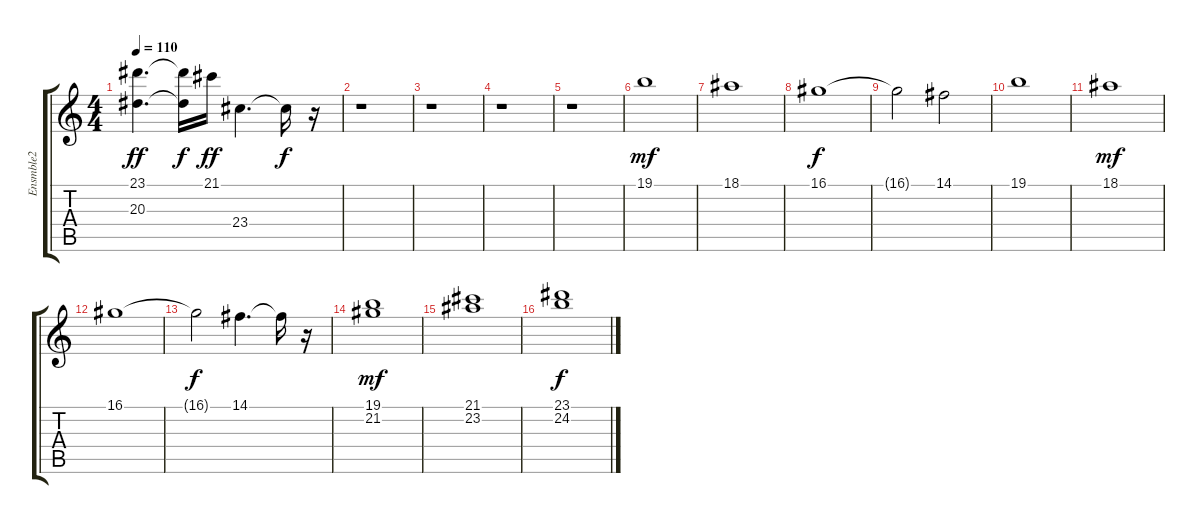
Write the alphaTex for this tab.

\track ("Ensmble2" "Ensmble2") {instrument stringensemble2}
\staff {score tabs}
\tuning (E4 B3 G3 D3 A2 E2) {hide}
\ts (4 4)
\tempo 110
\clef g2
\ks c
(23.1 20.3).4{d dy ff} (23.1{t} 20.3{t}).16{dy f} 21.1.16{dy ff} 23.4.4{d} 23.4{t}.16{dy f} r.16 |
r.1 |
r.1 |
r.1 |
r.1 |
19.1.1{dy mf} |
18.1.1 |
16.1.1{dy f} |
16.1{t}.2 14.1.2 |
19.1.1 |
18.1.1{dy mf} |
16.1.1 |
16.1{t}.2{dy f} 14.1.4{d} 14.1{t}.16 r.16 |
(19.1 21.2).1{dy mf} |
(21.1 23.2).1 |
(23.1 24.2).1{dy f}
